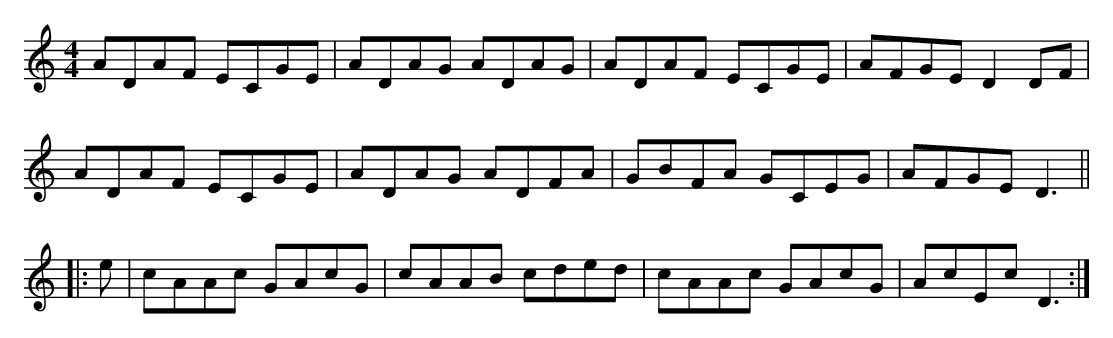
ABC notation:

X:1
M:4/4
K:Ddor
ADAF ECGE|ADAG ADAG|ADAF ECGE|AFGE D2 DF|
ADAF ECGE|ADAG ADFA|GBFA GCEG|AFGE D3||
|:e|cAAc GAcG|cAAB cded|cAAc GAcG|AcEc D3:|
